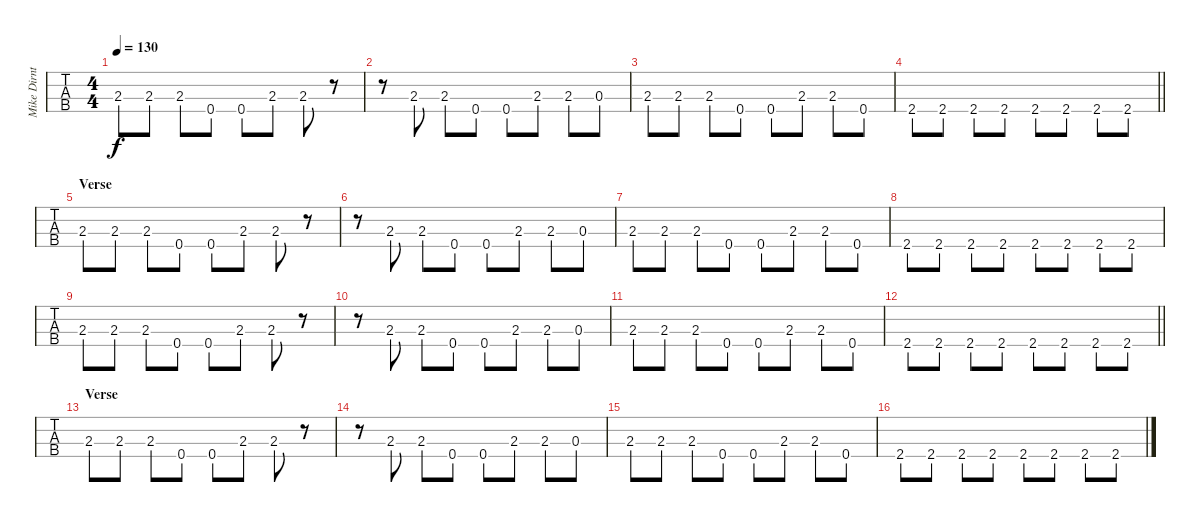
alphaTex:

\track ("Mike Dirnt - Bass" "Mike Dirnt") {instrument electricbassfinger}
\staff {tabs}
\tuning (G2 D2 A1 E1) {hide}
\ts (4 4)
\tempo 130
\clef f4
\ks c
2.3.8{dy f} 2.3.8 2.3.8 0.4.8 0.4.8 2.3.8 2.3.8 r.8 |
r.8 2.3.8 2.3.8 0.4.8 0.4.8 2.3.8 2.3.8 0.3.8 |
2.3.8 2.3.8 2.3.8 0.4.8 0.4.8 2.3.8 2.3.8 0.4.8 |
\barLineRight lightlight
2.4.8 2.4.8 2.4.8 2.4.8 2.4.8 2.4.8 2.4.8 2.4.8 |
\section ("" "Verse")
2.3.8 2.3.8 2.3.8 0.4.8 0.4.8 2.3.8 2.3.8 r.8 |
r.8 2.3.8 2.3.8 0.4.8 0.4.8 2.3.8 2.3.8 0.3.8 |
2.3.8 2.3.8 2.3.8 0.4.8 0.4.8 2.3.8 2.3.8 0.4.8 |
2.4.8 2.4.8 2.4.8 2.4.8 2.4.8 2.4.8 2.4.8 2.4.8 |
2.3.8 2.3.8 2.3.8 0.4.8 0.4.8 2.3.8 2.3.8 r.8 |
r.8 2.3.8 2.3.8 0.4.8 0.4.8 2.3.8 2.3.8 0.3.8 |
2.3.8 2.3.8 2.3.8 0.4.8 0.4.8 2.3.8 2.3.8 0.4.8 |
\barLineRight lightlight
2.4.8 2.4.8 2.4.8 2.4.8 2.4.8 2.4.8 2.4.8 2.4.8 |
\section ("" "Verse")
2.3.8 2.3.8 2.3.8 0.4.8 0.4.8 2.3.8 2.3.8 r.8 |
r.8 2.3.8 2.3.8 0.4.8 0.4.8 2.3.8 2.3.8 0.3.8 |
2.3.8 2.3.8 2.3.8 0.4.8 0.4.8 2.3.8 2.3.8 0.4.8 |
2.4.8 2.4.8 2.4.8 2.4.8 2.4.8 2.4.8 2.4.8 2.4.8
